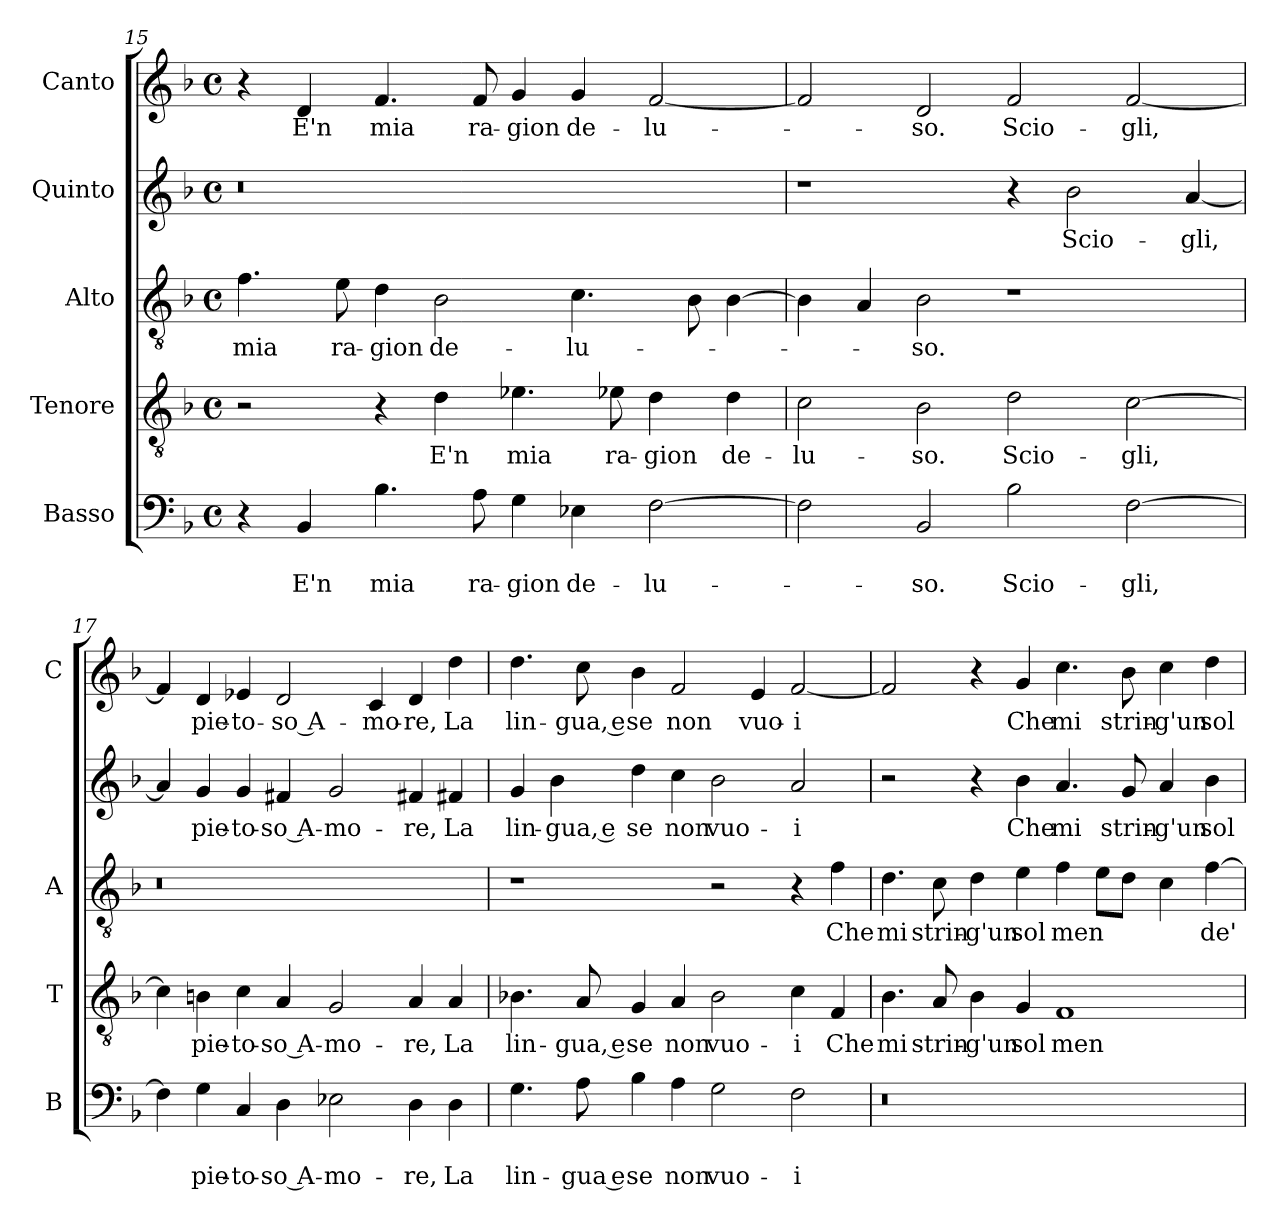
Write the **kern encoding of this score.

**kern	**text	**text	**kern	**text	**kern	**text	**kern	**text	**kern	**text
*part5	*part5	*part5	*part4	*part4	*part3	*part3	*part2	*part2	*part1	*part1
*staff5	*staff5	*staff5	*staff4	*staff4	*staff3	*staff3	*staff2	*staff2	*staff1	*staff1
*I"Basso	*	*	*I"Tenore	*	*I"Alto	*	*I"Quinto	*	*I"Canto	*
*I'B	*	*	*I'T	*	*I'A	*	*	*	*I'C	*
*clefF4	*	*	*clefGv2	*	*clefGv2	*	*clefG2	*	*clefG2	*
*k[b-]	*	*	*k[b-]	*	*k[b-]	*	*k[b-]	*	*k[b-]	*
*F:	*	*	*F:	*	*F:	*	*F:	*	*F:	*
*M4/4	*	*	*M4/4	*	*M4/4	*	*M4/4	*	*M4/4	*
*met(c)	*	*	*met(c)	*	*met(c)	*	*met(c)	*	*met(c)	*
=15	=15	=15	=15	=15	=15	=15	=15	=15	=15	=15
4r	.	.	2r	.	4.f	mia	0r	.	4r	.
4BB-	.	E'n	.	.	.	.	.	.	4d	E'n
.	.	.	.	.	8e	ra-	.	.	.	.
4.B-	.	mia	4r	.	4d	-gion	.	.	4.f	mia
.	.	.	4d	E'n	2B-	de-	.	.	.	.
8A	.	ra-	.	.	.	.	.	.	8f	ra-
4G	.	-gion	4.e-X	mia	.	.	.	.	4g	-gion
4E-X	.	de-	.	.	4.c	-lu-	.	.	4g	de-
.	.	.	8e-X	ra-	.	.	.	.	.	.
[2F	.	-lu-	4d	-gion	.	.	.	.	[2f	-lu-
.	.	.	.	.	8B-	.	.	.	.	.
.	.	.	4d	de-	[4B-	.	.	.	.	.
=16	=16	=16	=16	=16	=16	=16	=16	=16	=16	=16
2F]	.	.	2c	-lu-	4B-]	.	1r	.	2f]	.
.	.	.	.	.	4A	.	.	.	.	.
2BB-	.	-so.	2B-	-so.	2B-	-so.	.	.	2d	-so.
2B-	.	Scio-	2d	Scio-	1r	.	4r	.	2f	Scio-
.	.	.	.	.	.	.	2b-	Scio-	.	.
[2F	.	-gli,	[2c	-gli,	.	.	.	.	[2f	-gli,
.	.	.	.	.	.	.	[4a	-gli,	.	.
=17	=17	=17	=17	=17	=17	=17	=17	=17	=17	=17
4F]	.	.	4c]	.	0r	.	4a]	.	4f]	.
4G	.	pie-	4Bn	pie-	.	.	4g	pie-	4d	pie-
4C	.	-to-	4c	-to-	.	.	4g	-to-	4e-X	-to-
4D	.	-so A-	4A	-so A-	.	.	4f#X	-so A-	2d	-so A-
2E-X	.	-mo-	2G	-mo-	.	.	2g	-mo-	.	.
.	.	.	.	.	.	.	.	.	4c	-mo-
4D	.	-re,	4A	-re,	.	.	4f#X	-re,	4d	-re,
4D	.	La	4A	La	.	.	4f#X	La	4dd	La
=18	=18	=18	=18	=18	=18	=18	=18	=18	=18	=18
4.G	.	lin-	4.B-X	lin-	1r	.	4g	lin-	4.dd	lin-
.	.	.	.	.	.	.	4b-	-gua, e	.	.
8A	.	-gua e	8A	-gua, e	.	.	.	.	8cc	-gua, e
4B-	.	se	4G	se	.	.	4dd	se	4b-	se
4A	.	non	4A	non	.	.	4cc	non	2f	non
2G	.	vuo-	2B-	vuo-	2r	.	2b-	vuo-	.	.
.	.	.	.	.	.	.	.	.	4e	vuo-
2F	.	-i	4c	-i	4r	.	2a	-i	[2f	-i
.	.	.	4F	Che	4f	Che	.	.	.	.
=19	=19	=19	=19	=19	=19	=19	=19	=19	=19	=19
0r	.	.	4.B-	mi	4.d	mi	2r	.	2f]	.
.	.	.	8A	strin-	8c	strin-	.	.	.	.
.	.	.	4B-	-g'un	4d	-g'un	4r	.	4r	.
.	.	.	4G	sol	4e	sol	4b-	Che	4g	Che
.	.	.	1F	men	4f	men	4.a	mi	4.cc	mi
.	.	.	.	.	8eL	.	.	.	.	.
.	.	.	.	.	8dJ	.	8g	strin-	8b-	strin-
.	.	.	.	.	4c	.	4a	-g'un	4cc	-g'un
.	.	.	.	.	[4f	de'	4b-	sol	4dd	sol
=	=	=	=	=	=	=	=	=	=	=
*-	*-	*-	*-	*-	*-	*-	*-	*-	*-	*-
